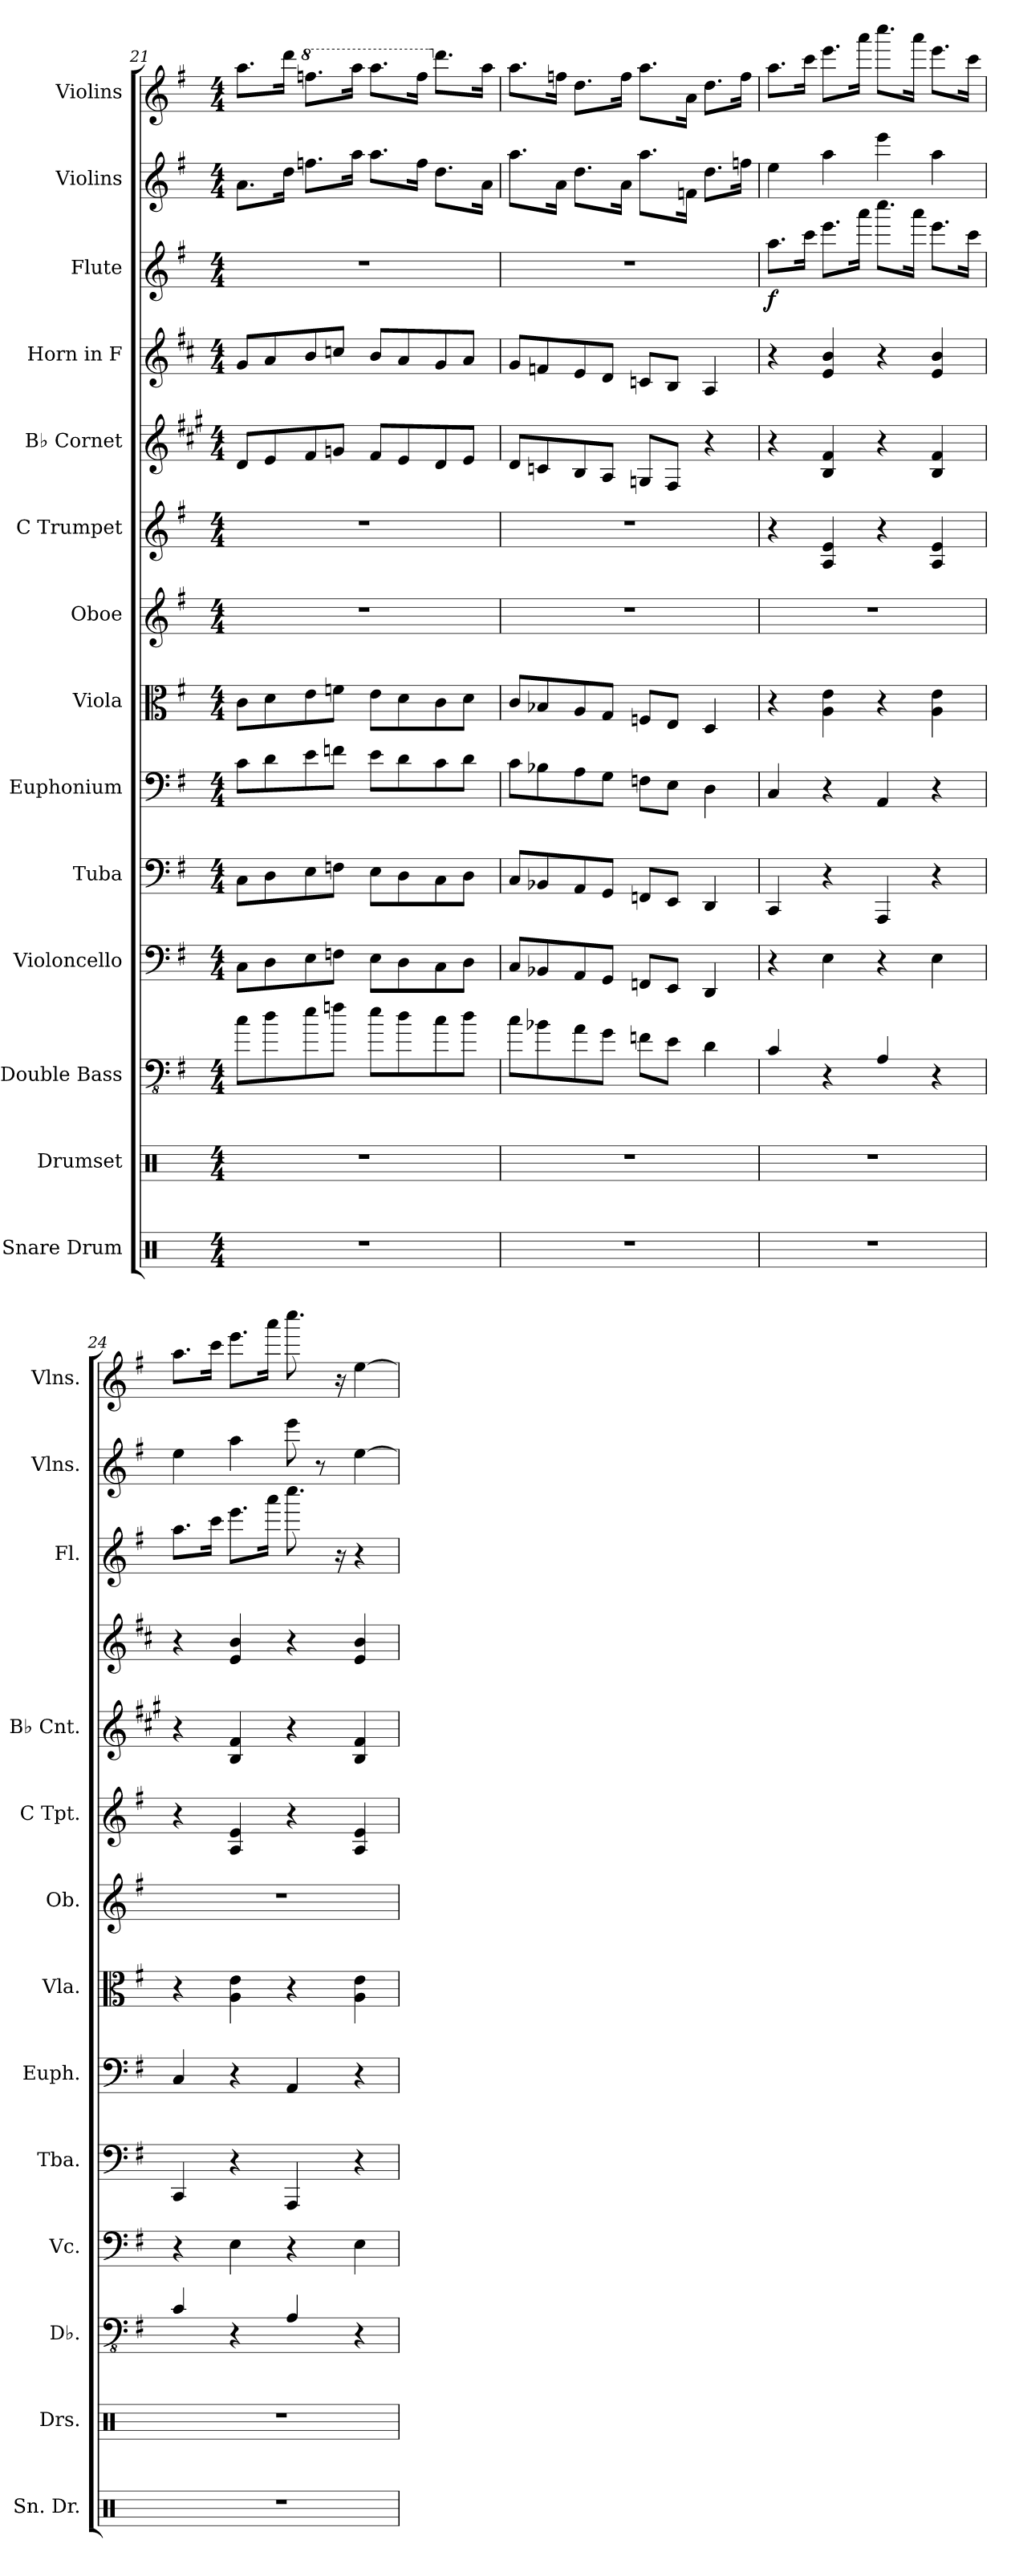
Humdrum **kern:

**kern	**kern	**kern	**kern	**kern	**kern	**kern	**kern	**kern	**kern	**kern	**kern	**dynam	**kern	**kern
*part14	*part13	*part12	*part11	*part10	*part9	*part8	*part7	*part6	*part5	*part4	*part3	*part3	*part2	*part1
*staff14	*staff13	*staff12	*staff11	*staff10	*staff9	*staff8	*staff7	*staff6	*staff5	*staff4	*staff3	*staff3	*staff2	*staff1
*I"Snare Drum	*I"Drumset	*I"Double Bass	*I"Violoncello	*I"Tuba	*I"Euphonium	*I"Viola	*I"Oboe	*I"C Trumpet	*I"B♭ Cornet	*I"Horn in F	*I"Flute	*	*I"Violins	*I"Violins
*I'Sn. Dr.	*I'Drs.	*I'Db.	*I'Vc.	*I'Tba.	*I'Euph.	*I'Vla.	*I'Ob.	*I'C Tpt.	*I'B♭ Cnt.	*	*I'Fl.	*	*I'Vlns.	*I'Vlns.
*clefX	*clefX	*clefFv4	*clefF4	*clefF4	*clefF4	*clefC3	*clefG2	*clefG2	*clefG2	*clefG2	*clefG2	*	*clefG2	*clefG2
*	*	*ITrd7c12	*	*	*	*	*	*	*ITrd1c2	*ITrd4c7	*	*	*	*
*k[]	*k[]	*k[f#]	*k[f#]	*k[f#]	*k[f#]	*k[f#]	*k[f#]	*k[f#]	*k[f#]	*k[f#]	*k[f#]	*	*k[f#]	*k[f#]
*M4/4	*M4/4	*M4/4	*M4/4	*M4/4	*M4/4	*M4/4	*M4/4	*M4/4	*M4/4	*M4/4	*M4/4	*	*M4/4	*M4/4
=21	=21	=21	=21	=21	=21	=21	=21	=21	=21	=21	=21	=21	=21	=21
1r	1r	8C\L	8C\L	8C\L	8c\L	8c\L	1r	1r	8c/L	8c/L	1r	.	8.a\L	8.aa\L
.	.	8D\	8D\	8D\	8d\	8d\	.	.	8d/	8d/	.	.	.	.
.	.	.	.	.	.	.	.	.	.	.	.	.	16dd\Jk	16ddd\Jk
*	*	*	*	*	*	*	*	*	*	*	*	*	*	*8va
.	.	8E\	8E\	8E\	8e\	8e\	.	.	8e/	8e/	.	.	8.ffn\L	8.fffn\L
.	.	8Fn\J	8Fn\J	8Fn\J	8fn\J	8fn\J	.	.	8fn/J	8fn/J	.	.	.	.
.	.	.	.	.	.	.	.	.	.	.	.	.	16aa\Jk	16aaa\Jk
.	.	8E\L	8E\L	8E\L	8e\L	8e\L	.	.	8e/L	8e/L	.	.	8.aa\L	8.aaa\L
.	.	8D\	8D\	8D\	8d\	8d\	.	.	8d/	8d/	.	.	.	.
.	.	.	.	.	.	.	.	.	.	.	.	.	16ff\Jk	16fff\Jk
*	*	*	*	*	*	*	*	*	*	*	*	*	*	*X8va
.	.	8C\	8C\	8C\	8c\	8c\	.	.	8c/	8c/	.	.	8.dd\L	8.ddd\L
.	.	8D\J	8D\J	8D\J	8d\J	8d\J	.	.	8d/J	8d/J	.	.	.	.
.	.	.	.	.	.	.	.	.	.	.	.	.	16a\Jk	16aa\Jk
!!LO:PB:g=z
=22	=22	=22	=22	=22	=22	=22	=22	=22	=22	=22	=22	=22	=22	=22
1r	1r	8C\L	8C/L	8C/L	8c\L	8c/L	1r	1r	8c/L	8c/L	1r	.	8.aa\L	8.aa\L
.	.	8BB-X\	8BB-X/	8BB-X/	8B-X\	8B-X/	.	.	8B-X/	8B-X/	.	.	.	.
.	.	.	.	.	.	.	.	.	.	.	.	.	16a\Jk	16ffn\Jk
.	.	8AA\	8AA/	8AA/	8A\	8A/	.	.	8A/	8A/	.	.	8.dd\L	8.dd\L
.	.	8GG\J	8GG/J	8GG/J	8G\J	8G/J	.	.	8G/J	8G/J	.	.	.	.
.	.	.	.	.	.	.	.	.	.	.	.	.	16a\Jk	16ff\Jk
.	.	8FFn\L	8FFn/L	8FFn/L	8Fn\L	8Fn/L	.	.	8Fn/L	8Fn/L	.	.	8.aa\L	8.aa\L
.	.	8EE\J	8EE/J	8EE/J	8E\J	8E/J	.	.	8E/J	8E/J	.	.	.	.
.	.	.	.	.	.	.	.	.	.	.	.	.	16fn\Jk	16a\Jk
.	.	4DD\	4DD/	4DD/	4D\	4D/	.	.	4r	4D/	.	.	8.dd\L	8.dd\L
.	.	.	.	.	.	.	.	.	.	.	.	.	16ffn\Jk	16ff\Jk
=23	=23	=23	=23	=23	=23	=23	=23	=23	=23	=23	=23	=23	=23	=23
!	!	!	!	!	!	!	!	!	!	!	!	!LO:DY:b	!	!
1r	1r	4CC/	4r	4CC/	4C/	4r	1r	4r	4r	4r	8.aa\L	f	4ee\	8.aa\L
.	.	.	.	.	.	.	.	.	.	.	16ccc\Jk	.	.	16ccc\Jk
.	.	4r	4E\	4r	4r	4A\ 4e\	.	4A/ 4e/	4A/ 4e/	4A/ 4e/	8.eee\L	.	4aa\	8.eee\L
.	.	.	.	.	.	.	.	.	.	.	16aaa\Jk	.	.	16aaa\Jk
.	.	4AAA/	4r	4AAA/	4AA/	4r	.	4r	4r	4r	8.cccc\L	.	4eee\	8.cccc\L
.	.	.	.	.	.	.	.	.	.	.	16aaa\Jk	.	.	16aaa\Jk
.	.	4r	4E\	4r	4r	4A\ 4e\	.	4A/ 4e/	4A/ 4e/	4A/ 4e/	8.eee\L	.	4aa\	8.eee\L
.	.	.	.	.	.	.	.	.	.	.	16ccc\Jk	.	.	16ccc\Jk
=24	=24	=24	=24	=24	=24	=24	=24	=24	=24	=24	=24	=24	=24	=24
1r	1r	4CC/	4r	4CC/	4C/	4r	1r	4r	4r	4r	8.aa\L	.	4ee\	8.aa\L
.	.	.	.	.	.	.	.	.	.	.	16ccc\Jk	.	.	16ccc\Jk
.	.	4r	4E\	4r	4r	4A\ 4e\	.	4A/ 4e/	4A/ 4e/	4A/ 4e/	8.eee\L	.	4aa\	8.eee\L
.	.	.	.	.	.	.	.	.	.	.	16aaa\Jk	.	.	16aaa\Jk
.	.	4AAA/	4r	4AAA/	4AA/	4r	.	4r	4r	4r	8.cccc\	.	8eee\	8.cccc\
.	.	.	.	.	.	.	.	.	.	.	.	.	8r	.
.	.	.	.	.	.	.	.	.	.	.	16r	.	.	16r
.	.	4r	4E\	4r	4r	4A\ 4e\	.	4A/ 4e/	4A/ 4e/	4A/ 4e/	4r	.	[4ee\	[4ee\
=	=	=	=	=	=	=	=	=	=	=	=	=	=	=
*-	*-	*-	*-	*-	*-	*-	*-	*-	*-	*-	*-	*-	*-	*-
